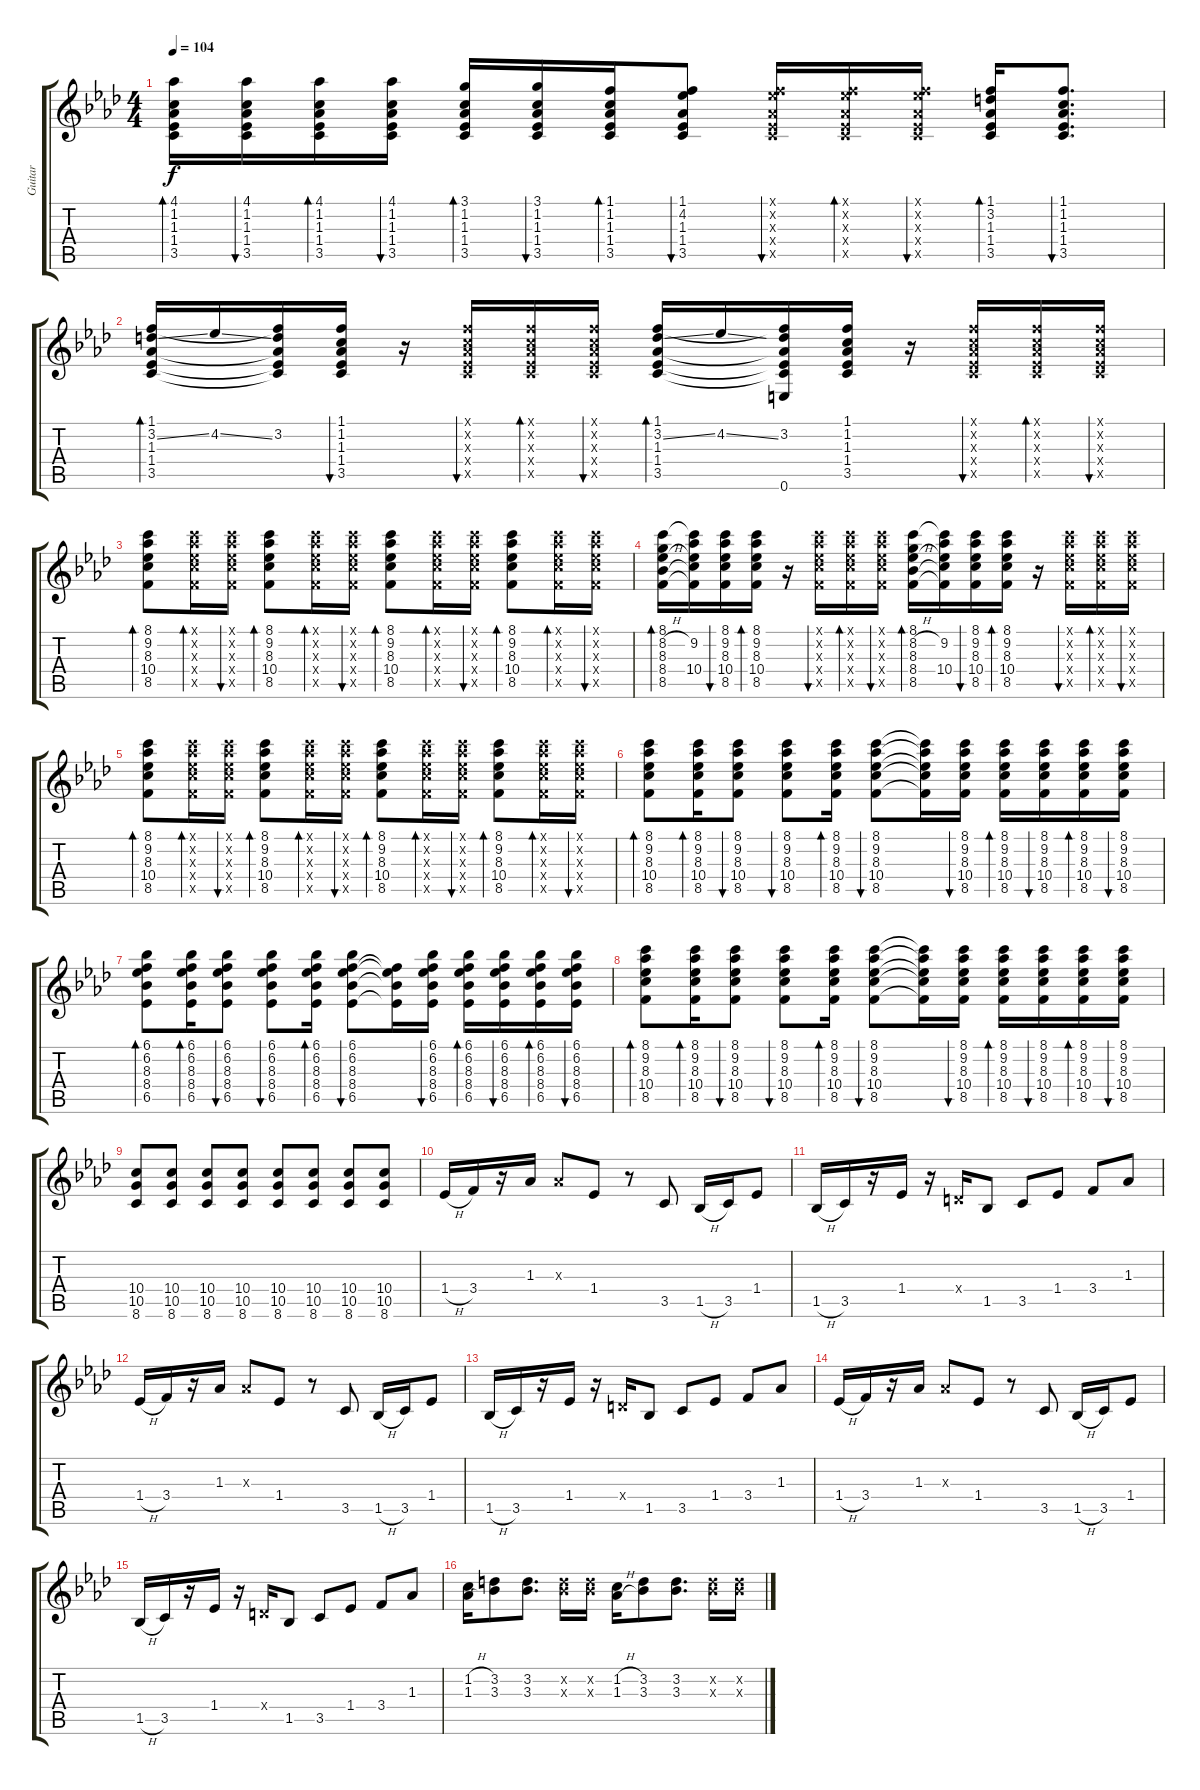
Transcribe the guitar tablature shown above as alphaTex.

\track ("Guitar" "Guitar") {instrument electricguitarjazz}
\staff {score tabs}
\tuning (E4 B3 G3 D3 A2 E2) {hide}
\ts (4 4)
\tempo 104
\clef g2
\ks ab
(4.1 1.2 1.3 1.4 3.5).16{bd 60 dy f} (4.1 1.2 1.3 1.4 3.5).16{bu 60} (4.1 1.2 1.3 1.4 3.5).16{bd 60} (4.1 1.2 1.3 1.4 3.5).16{bu 60} (3.1 1.2 1.3 1.4 3.5).16{bd 60} (3.1 1.2 1.3 1.4 3.5).16{bu 60} (1.1 1.2 1.3 1.4 3.5).16{bd 60} (1.1 4.2 1.3 1.4 3.5).8{bu 60} (1.1{x} 4.2{x} 1.3{x} 1.4{x} 3.5{x}).16{bu 60} (1.1{x} 4.2{x} 1.3{x} 1.4{x} 3.5{x}).16{bd 60} (1.1{x} 4.2{x} 1.3{x} 1.4{x} 3.5{x}).16{bu 60} (1.1 3.2 1.3 1.4 3.5).16{bd 60} (1.1 1.2 1.3 1.4 3.5).8{d bu 60} |
(1.1 3.2{ss} 1.3 1.4 3.5).16{bd 60} 4.2{ss}.16 (1.1{t} 3.2 1.3{t} 1.4{t} 3.5{t}).16 (1.1 1.2 1.3 1.4 3.5).16{bu 60} r.16 (1.1{x} 1.2{x} 1.3{x} 1.4{x} 3.5{x}).16{bu 60} (1.1{x} 1.2{x} 1.3{x} 1.4{x} 3.5{x}).16{bd 60} (1.1{x} 1.2{x} 1.3{x} 1.4{x} 3.5{x}).16{bu 60} (1.1 3.2{ss} 1.3 1.4 3.5).16{bd 60} 4.2{ss}.16 (1.1{t} 3.2 1.3{t} 1.4{t} 3.5{t} 0.6{t}).16 (1.1 1.2 1.3 1.4 3.5).16 r.16 (1.1{x} 1.2{x} 1.3{x} 1.4{x} 3.5{x}).16{bu 60} (1.1{x} 1.2{x} 1.3{x} 1.4{x} 3.5{x}).16{bd 60} (1.1{x} 1.2{x} 1.3{x} 1.4{x} 3.5{x}).16{bu 60} |
(8.1 9.2 8.3 10.4 8.5).8{bd 60} (8.1{x} 9.2{x} 8.3{x} 10.4{x} 8.5{x}).16{bd 60} (8.1{x} 9.2{x} 8.3{x} 10.4{x} 8.5{x}).16{bu 60} (8.1 9.2 8.3 10.4 8.5).8{bd 60} (8.1{x} 9.2{x} 8.3{x} 10.4{x} 8.5{x}).16{bd 60} (8.1{x} 9.2{x} 8.3{x} 10.4{x} 8.5{x}).16{bu 60} (8.1 9.2 8.3 10.4 8.5).8{bd 60} (8.1{x} 9.2{x} 8.3{x} 10.4{x} 8.5{x}).16{bd 60} (8.1{x} 9.2{x} 8.3{x} 10.4{x} 8.5{x}).16{bu 60} (8.1 9.2 8.3 10.4 8.5).8{bd 60} (8.1{x} 9.2{x} 8.3{x} 10.4{x} 8.5{x}).16{bd 60} (8.1{x} 9.2{x} 8.3{x} 10.4{x} 8.5{x}).16{bu 60} |
(8.1 8.2{h} 8.3 8.4{h} 8.5).16{bd 60} (8.1{t} 9.2 8.3{t} 10.4 8.5{t}).16 (8.1 9.2 8.3 10.4 8.5).16{bu 60} (8.1 9.2 8.3 10.4 8.5).16{bd 60} r.16 (8.1{x} 9.2{x} 8.3{x} 10.4{x} 8.5{x}).16{bu 60} (8.1{x} 9.2{x} 8.3{x} 10.4{x} 8.5{x}).16{bd 60} (8.1{x} 9.2{x} 8.3{x} 10.4{x} 8.5{x}).16{bu 60} (8.1 8.2{h} 8.3 8.4{h} 8.5).16{bd 60} (8.1{t} 9.2 8.3{t} 10.4 8.5{t}).16 (8.1 9.2 8.3 10.4 8.5).16{bu 60} (8.1 9.2 8.3 10.4 8.5).16{bd 60} r.16 (8.1{x} 9.2{x} 8.3{x} 10.4{x} 8.5{x}).16{bu 60} (8.1{x} 9.2{x} 8.3{x} 10.4{x} 8.5{x}).16{bd 60} (8.1{x} 9.2{x} 8.3{x} 10.4{x} 8.5{x}).16{bu 60} |
(8.1 9.2 8.3 10.4 8.5).8{bd 60} (8.1{x} 9.2{x} 8.3{x} 10.4{x} 8.5{x}).16{bd 60} (8.1{x} 9.2{x} 8.3{x} 10.4{x} 8.5{x}).16{bu 60} (8.1 9.2 8.3 10.4 8.5).8{bd 60} (8.1{x} 9.2{x} 8.3{x} 10.4{x} 8.5{x}).16{bd 60} (8.1{x} 9.2{x} 8.3{x} 10.4{x} 8.5{x}).16{bu 60} (8.1 9.2 8.3 10.4 8.5).8{bd 60} (8.1{x} 9.2{x} 8.3{x} 10.4{x} 8.5{x}).16{bd 60} (8.1{x} 9.2{x} 8.3{x} 10.4{x} 8.5{x}).16{bu 60} (8.1 9.2 8.3 10.4 8.5).8{bd 60} (8.1{x} 9.2{x} 8.3{x} 10.4{x} 8.5{x}).16{bd 60} (8.1{x} 9.2{x} 8.3{x} 10.4{x} 8.5{x}).16{bu 60} |
(8.1 9.2 8.3 10.4 8.5).8{bd 60} (8.1 9.2 8.3 10.4 8.5).16{bd 60} (8.1 9.2 8.3 10.4 8.5).8{bu 60} (8.1 9.2 8.3 10.4 8.5).8{bu 60} (8.1 9.2 8.3 10.4 8.5).16{bd 60} (8.1 9.2 8.3 10.4 8.5).8{bu 60} (8.1{t} 9.2{t} 8.3{t} 10.4{t} 8.5{t}).16 (8.1 9.2 8.3 10.4 8.5).16{bu 60} (8.1 9.2 8.3 10.4 8.5).16{bd 60} (8.1 9.2 8.3 10.4 8.5).16{bu 60} (8.1 9.2 8.3 10.4 8.5).16{bd 60} (8.1 9.2 8.3 10.4 8.5).16{bu 60} |
(6.1 6.2 8.3 8.4 6.5).8{bd 60} (6.1 6.2 8.3 8.4 6.5).16{bd 60} (6.1 6.2 8.3 8.4 6.5).8{bu 60} (6.1 6.2 8.3 8.4 6.5).8{bu 60} (6.1 6.2 8.3 8.4 6.5).16{bd 60} (6.1 6.2 8.3 8.4 6.5).8{bu 60} (6.2{t} 8.3{t} 8.4{t} 6.5{t}).16 (6.1 6.2 8.3 8.4 6.5).16{bu 60} (6.1 6.2 8.3 8.4 6.5).16{bd 60} (6.1 6.2 8.3 8.4 6.5).16{bu 60} (6.1 6.2 8.3 8.4 6.5).16{bd 60} (6.1 6.2 8.3 8.4 6.5).16{bu 60} |
(8.1 9.2 8.3 10.4 8.5).8{bd 60} (8.1 9.2 8.3 10.4 8.5).16{bd 60} (8.1 9.2 8.3 10.4 8.5).8{bu 60} (8.1 9.2 8.3 10.4 8.5).8{bu 60} (8.1 9.2 8.3 10.4 8.5).16{bd 60} (8.1 9.2 8.3 10.4 8.5).8{bu 60} (8.1{t} 9.2{t} 8.3{t} 10.4{t} 8.5{t}).16 (8.1 9.2 8.3 10.4 8.5).16{bu 60} (8.1 9.2 8.3 10.4 8.5).16{bd 60} (8.1 9.2 8.3 10.4 8.5).16{bu 60} (8.1 9.2 8.3 10.4 8.5).16{bd 60} (8.1 9.2 8.3 10.4 8.5).16{bu 60} |
(10.4 10.5 8.6).8 (10.4 10.5 8.6).8 (10.4 10.5 8.6).8 (10.4 10.5 8.6).8 (10.4 10.5 8.6).8 (10.4 10.5 8.6).8 (10.4 10.5 8.6).8 (10.4 10.5 8.6).8 |
1.4{h}.16 3.4.16 r.16 1.3.16 1.3{x}.8 1.4.8 r.8 3.5.8 1.5{h}.16 3.5.16 1.4.8 |
1.5{h}.16 3.5.16 r.16 1.4.16 r.16 0.4{x}.16 1.5.8 3.5.8 1.4.8 3.4.8 1.3.8 |
1.4{h}.16 3.4.16 r.16 1.3.16 1.3{x}.8 1.4.8 r.8 3.5.8 1.5{h}.16 3.5.16 1.4.8 |
1.5{h}.16 3.5.16 r.16 1.4.16 r.16 0.4{x}.16 1.5.8 3.5.8 1.4.8 3.4.8 1.3.8 |
1.4{h}.16 3.4.16 r.16 1.3.16 1.3{x}.8 1.4.8 r.8 3.5.8 1.5{h}.16 3.5.16 1.4.8 |
1.5{h}.16 3.5.16 r.16 1.4.16 r.16 0.4{x}.16 1.5.8 3.5.8 1.4.8 3.4.8 1.3.8 |
(1.2{h} 1.3{h}).16 (3.2 3.3).8 (3.2 3.3).8{d} (3.2{x} 3.3{x}).16 (3.2{x} 3.3{x}).16 (1.2{h} 1.3{h}).16 (3.2 3.3).8 (3.2 3.3).8{d} (3.2{x} 3.3{x}).16 (3.2{x} 3.3{x}).16
